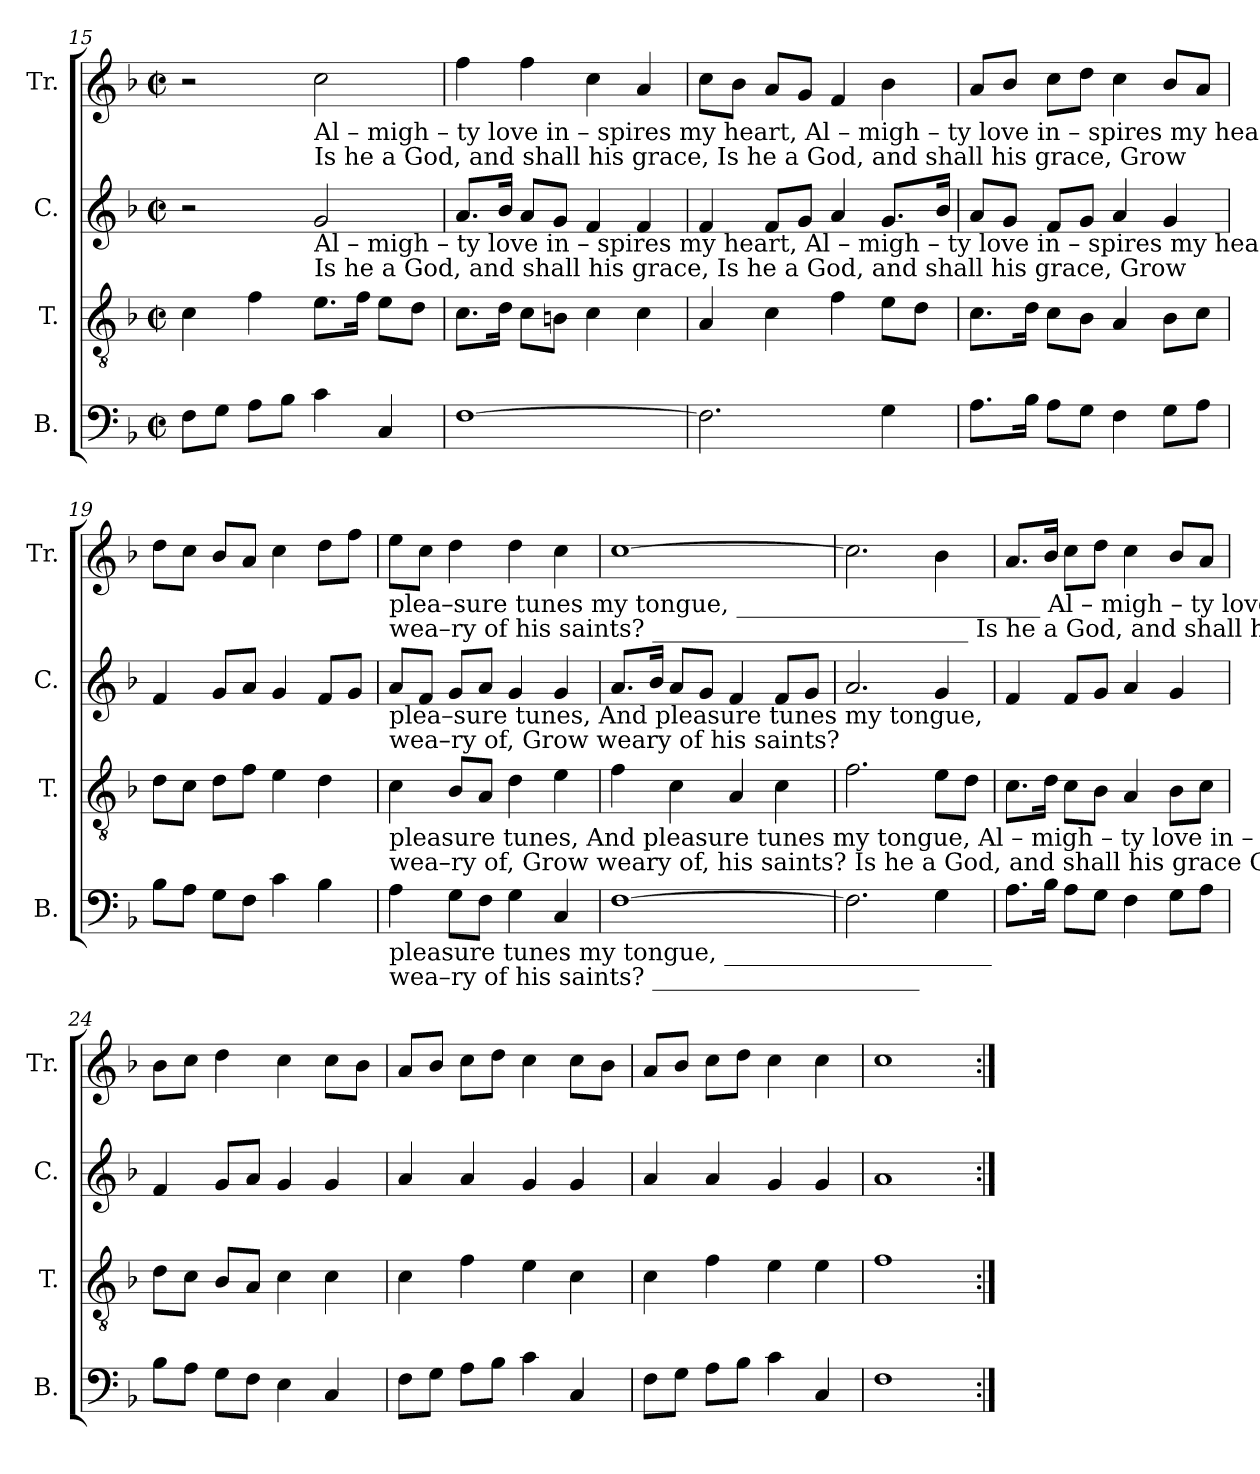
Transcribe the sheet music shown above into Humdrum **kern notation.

**kern	**kern	**kern	**kern
*part4	*part3	*part2	*part1
*staff4	*staff3	*staff2	*staff1
*I"B.	*I"T.	*I"C.	*I"Tr.
*I'B.	*I'T.	*I'C.	*I'Tr.
*clefF4	*clefGv2	*clefG2	*clefG2
*k[b-]	*k[b-]	*k[b-]	*k[b-]
*M2/2	*M2/2	*M2/2	*M2/2
*met(c|)	*met(c|)	*met(c|)	*met(c|)
=15	=15	=15	=15
8F!\L	4c!\	2r	2r
8G!\J	.	.	.
8A!\L	4f!\	.	.
8B-!\J	.	.	.
!	!	!	!LO:TX:b:t=Al          –         migh  –  ty     love  in – spires my heart,  Al  –  migh – ty  love   in  –  spires  my heart,  And
!	!	!	!LO:TX:b:t=Is                      he           a       God, and   shall   his grace,  Is       he          a   God,  and     shall    his grace,  Grow
!	!	!LO:TX:b:t=Al          –         migh  –  ty     love  in – spires my heart,  Al  –  migh – ty  love   in  –  spires  my heart,  And	!
!	!	!LO:TX:b:t=Is                      he           a       God, and   shall   his grace,  Is       he          a   God,  and     shall    his grace,  Grow	!
4c!\	8.e!\L	2g!/	2cc!\
.	16f!\Jk	.	.
4C!/	8e!\L	.	.
.	8d!\J	.	.
=16	=16	=16	=16
[1F!	8.c!\L	8.a!/L	4ff!\
.	16d!\Jk	16b-!/Jk	.
.	8c!\L	8a!/L	4ff!\
.	8Bn!\J	8g!/J	.
.	4c!\	4f!/	4cc!\
.	4c!\	4f!/	4a!/
=17	=17	=17	=17
2.F!\]	4A!/	4f!/	8cc!\L
.	.	.	8b-!\J
.	4c!\	8f!/L	8a!/L
.	.	8g!/J	8g!/J
.	4f!\	4a!/	4f!/
4G!\	8e!\L	8.g!/L	4b-!\
.	8d!\J	.	.
.	.	16b-!/Jk	.
=18	=18	=18	=18
8.A!\L	8.c!\L	8a!/L	8a!/L
.	.	8g!/J	8b-!/J
16B-!\Jk	16d!\Jk	.	.
8A!\L	8c!\L	8f!/L	8cc!\L
8G!\J	8B-!\J	8g!/J	8dd!\J
4F!\	4A!/	4a!/	4cc!\
8G!\L	8B-!\L	4g!/	8b-!/L
8A!\J	8c!\J	.	8a!/J
=19	=19	=19	=19
8B-!\L	8d!\L	4f!/	8dd!\L
8A!\J	8c!\J	.	8cc!\J
8G!\L	8d!\L	8g!/L	8b-!/L
8F!\J	8f!\J	8a!/J	8a!/J
4c!\	4e!\	4g!/	4cc!\
4B-!\	4d!\	8f!/L	8dd!\L
.	.	8g!/J	8ff!\J
!!LO:PB:g=z
=20	=20	=20	=20
!	!	!	!LO:TX:b:t=plea–sure tunes my tongue, _________________________   Al  –    migh – ty   love  in   –   spires  my  heart,  And  pleasure tunes, And   pleasure tune my tongue.
!	!	!	!LO:TX:b:t=wea–ry     of     his  saints? __________________________   Is         he         a    God, and      shall     his  grace   Grow  weary  of,       Grow  wea – ry  of   his  saints?
!	!	!LO:TX:b:t=plea–sure tunes, And pleasure tunes my tongue,	!
!	!	!LO:TX:b:t=wea–ry     of,       Grow weary  of       his  saints?	!
!	!LO:TX:b:t=pleasure  tunes, And pleasure tunes my   tongue,  Al  –    migh – ty   love  in   –   spires  my  heart,  And  pleasure tunes, And   pleasure tune my tongue.	!	!
!	!LO:TX:b:t=wea–ry   of,       Grow weary     of,     his   saints?   Is         he         a    God, and      shall     his  grace   Grow  weary  of,       Grow  wea – ry  of   his  saints?	!	!
!LO:TX:b:t=pleasure  tunes  my   tongue, ______________________	!	!	!
!LO:TX:b:t=wea–ry    of       his    saints? ______________________	!	!	!
4A!\	4c!\	8a!/L	8ee!\L
.	.	8f!/J	8cc!\J
8G!\L	8B-!/L	8g!/L	4dd!\
8F!\J	8A!/J	8a!/J	.
4G!\	4d!\	4g!/	4dd!\
4C!/	4e!\	4g!/	4cc!\
=21	=21	=21	=21
[1F!	4f!\	8.a!/L	[1cc!
.	.	16b-!/Jk	.
.	4c!\	8a!/L	.
.	.	8g!/J	.
.	4A!/	4f!/	.
.	4c!\	8f!/L	.
.	.	8g!/J	.
=22	=22	=22	=22
2.F!\]	2.f!\	2.a!/	2.cc!\]
4G!\	8e!\L	4g!/	4b-!\
.	8d!\J	.	.
=23	=23	=23	=23
8.A!\L	8.c!\L	4f!/	8.a!/L
16B-!\Jk	16d!\Jk	.	16b-!/Jk
8A!\L	8c!\L	8f!/L	8cc!\L
8G!\J	8B-!\J	8g!/J	8dd!\J
4F!\	4A!/	4a!/	4cc!\
8G!\L	8B-!\L	4g!/	8b-!/L
8A!\J	8c!\J	.	8a!/J
=24	=24	=24	=24
8B-!\L	8d!\L	4f!/	8b-!\L
8A!\J	8c!\J	.	8cc!\J
8G!\L	8B-!/L	8g!/L	4dd!\
8F!\J	8A!/J	8a!/J	.
4E!\	4c!\	4g!/	4cc!\
4C!/	4c!\	4g!/	8cc!\L
.	.	.	8b-!\J
=25	=25	=25	=25
8F!\L	4c!\	4a!/	8a!/L
8G!\J	.	.	8b-!/J
8A!\L	4f!\	4a!/	8cc!\L
8B-!\J	.	.	8dd!\J
4c!\	4e!\	4g!/	4cc!\
4C!/	4c!\	4g!/	8cc!\L
.	.	.	8b-!\J
=26	=26	=26	=26
8F!\L	4c!\	4a!/	8a!/L
8G!\J	.	.	8b-!/J
8A!\L	4f!\	4a!/	8cc!\L
8B-!\J	.	.	8dd!\J
4c!\	4e!\	4g!/	4cc!\
4C!/	4e!\	4g!/	4cc!\
=27	=27	=27	=27
1F!	1f!	1a!	1cc!
=:|!	=:|!	=:|!	=:|!
*-	*-	*-	*-
